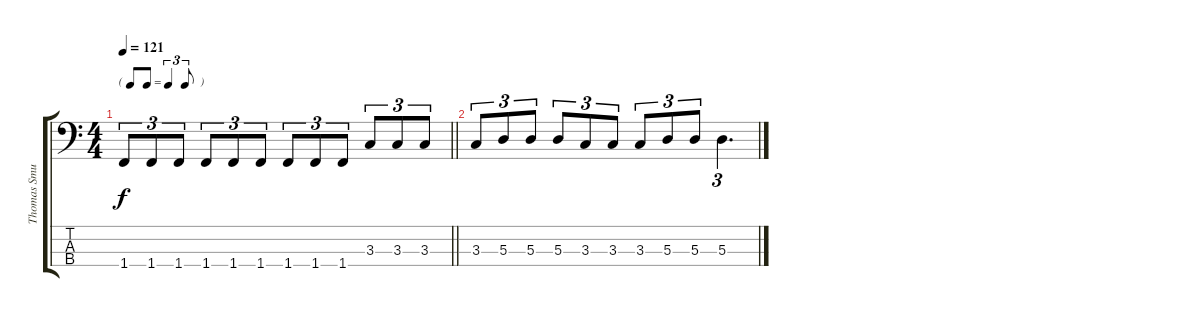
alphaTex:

\track ("Thomas Smuszynski" "Thomas Smu") {instrument electricbassfinger}
\staff {score tabs}
\tuning (G2 D2 A1 E1) {hide}
\ts (4 4)
\tf triplet8th
\tempo 121
\clef f4
\barLineRight lightlight
\ks c
1.4.8{tu (3 2) dy f} 1.4.8{tu (3 2)} 1.4.8{tu (3 2)} 1.4.8{tu (3 2)} 1.4.8{tu (3 2)} 1.4.8{tu (3 2)} 1.4.8{tu (3 2)} 1.4.8{tu (3 2)} 1.4.8{tu (3 2)} 3.3.8{tu (3 2)} 3.3.8{tu (3 2)} 3.3.8{tu (3 2)} |
3.3.8{tu (3 2)} 5.3.8{tu (3 2)} 5.3.8{tu (3 2)} 5.3.8{tu (3 2)} 3.3.8{tu (3 2)} 3.3.8{tu (3 2)} 3.3.8{tu (3 2)} 5.3.8{tu (3 2)} 5.3.8{tu (3 2)} 5.3.4{d tu (3 2)}
